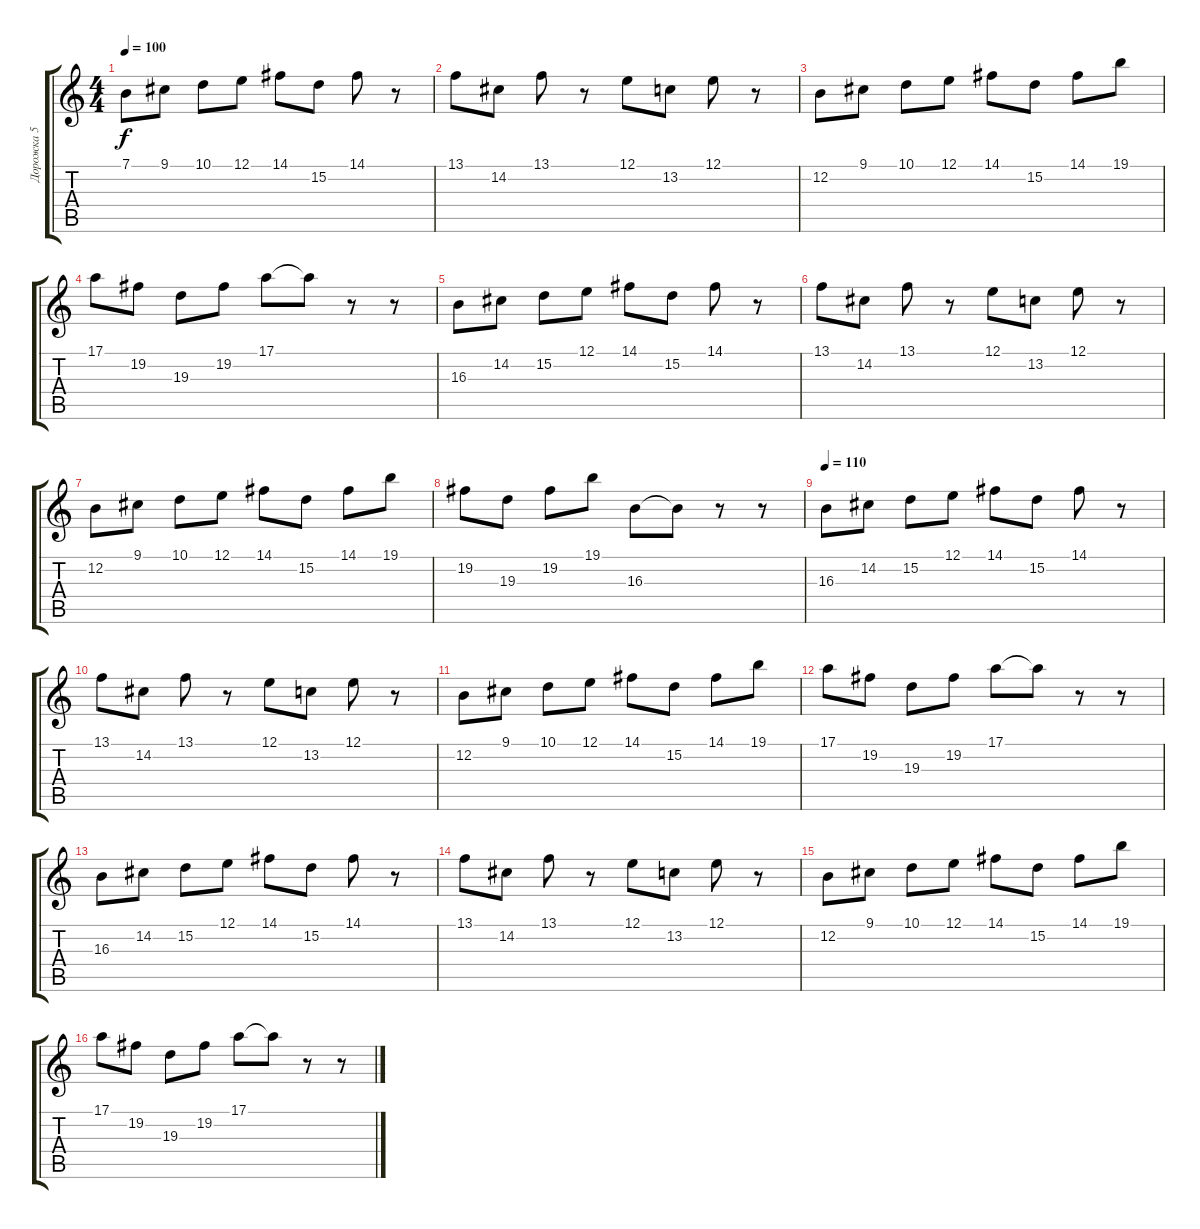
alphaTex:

\track ("Дорожка 5" "Дорожка 5") {instrument accordion}
\staff {score tabs}
\tuning (E4 B3 G3 D3 A2 E2) {hide}
\ts (4 4)
\tempo 100
\clef g2
\ks c
7.1.8{dy f instrument accordion} 9.1.8 10.1.8 12.1.8 14.1.8 15.2.8 14.1.8 r.8 |
13.1.8 14.2.8 13.1.8 r.8 12.1.8 13.2.8 12.1.8 r.8 |
12.2.8 9.1.8 10.1.8 12.1.8 14.1.8 15.2.8 14.1.8 19.1.8 |
17.1.8 19.2.8 19.3.8 19.2.8 17.1.8 17.1{t}.8 r.8 r.8 |
16.3.8 14.2.8 15.2.8 12.1.8 14.1.8 15.2.8 14.1.8 r.8 |
13.1.8 14.2.8 13.1.8 r.8 12.1.8 13.2.8 12.1.8 r.8 |
12.2.8 9.1.8 10.1.8 12.1.8 14.1.8 15.2.8 14.1.8 19.1.8 |
19.2.8 19.3.8 19.2.8 19.1.8 16.3.8 16.3{t}.8 r.8 r.8 |
\tempo 110
16.3.8 14.2.8 15.2.8 12.1.8 14.1.8 15.2.8 14.1.8 r.8 |
13.1.8 14.2.8 13.1.8 r.8 12.1.8 13.2.8 12.1.8 r.8 |
12.2.8 9.1.8 10.1.8 12.1.8 14.1.8 15.2.8 14.1.8 19.1.8 |
17.1.8 19.2.8 19.3.8 19.2.8 17.1.8 17.1{t}.8 r.8 r.8 |
16.3.8 14.2.8 15.2.8 12.1.8 14.1.8 15.2.8 14.1.8 r.8 |
13.1.8 14.2.8 13.1.8 r.8 12.1.8 13.2.8 12.1.8 r.8 |
12.2.8 9.1.8 10.1.8 12.1.8 14.1.8 15.2.8 14.1.8 19.1.8 |
17.1.8 19.2.8 19.3.8 19.2.8 17.1.8 17.1{t}.8 r.8 r.8
